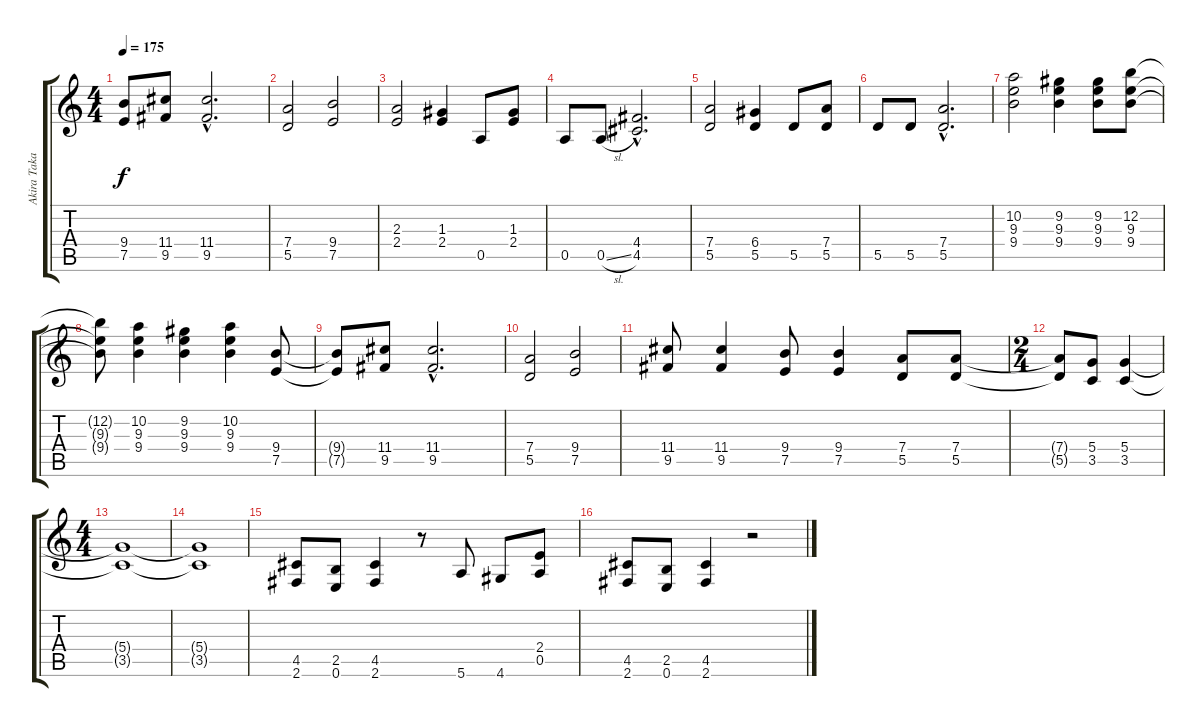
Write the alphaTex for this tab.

\track ("Akira Takasaki" "Akira Taka") {instrument overdrivenguitar}
\staff {score tabs}
\tuning (E4 B3 G3 D3 A2 E2) {hide}
\ts (4 4)
\tempo 175
\clef g2
\ks c
(9.4{t} 7.5{t}).8{dy f} (11.4 9.5).8 (11.4{hac} 9.5{hac}).2{d} |
(7.4 5.5).2 (9.4 7.5).2 |
(2.3 2.4).2 (1.3 2.4).4 0.5.8 (1.3 2.4).8 |
0.5.8 0.5{sl}.8 (4.4{hac} 4.5{hac}).2{d} |
(7.4 5.5).2 (6.4 5.5).4 5.5.8 (7.4 5.5).8 |
5.5.8 5.5.8 (7.4{hac} 5.5{hac}).2{d} |
(10.2 9.3 9.4).2 (9.2 9.3 9.4).4 (9.2 9.3 9.4).8 (12.2 9.3 9.4).8 |
(12.2{t} 9.3{t} 9.4{t}).8 (10.2 9.3 9.4).4 (9.2 9.3 9.4).4 (10.2 9.3 9.4).4 (9.4 7.5).8 |
(9.4{t} 7.5{t}).8 (11.4 9.5).8 (11.4{hac} 9.5{hac}).2{d} |
(7.4 5.5).2 (9.4 7.5).2 |
(11.4 9.5).8 (11.4 9.5).4 (9.4 7.5).8 (9.4 7.5).4 (7.4 5.5).8 (7.4 5.5).8 |
\ts (2 4)
(7.4{t} 5.5{t}).8 (5.4 3.5).8 (5.4 3.5).4 |
\ts (4 4)
(5.4{t} 3.5{t}).1 |
(5.4{t} 3.5{t}).1 |
(4.5 2.6).8 (2.5 0.6).8 (4.5 2.6).4 r.8 5.6.8 4.6.8 (2.4 0.5).8 |
(4.5 2.6).8 (2.5 0.6).8 (4.5 2.6).4 r.2
